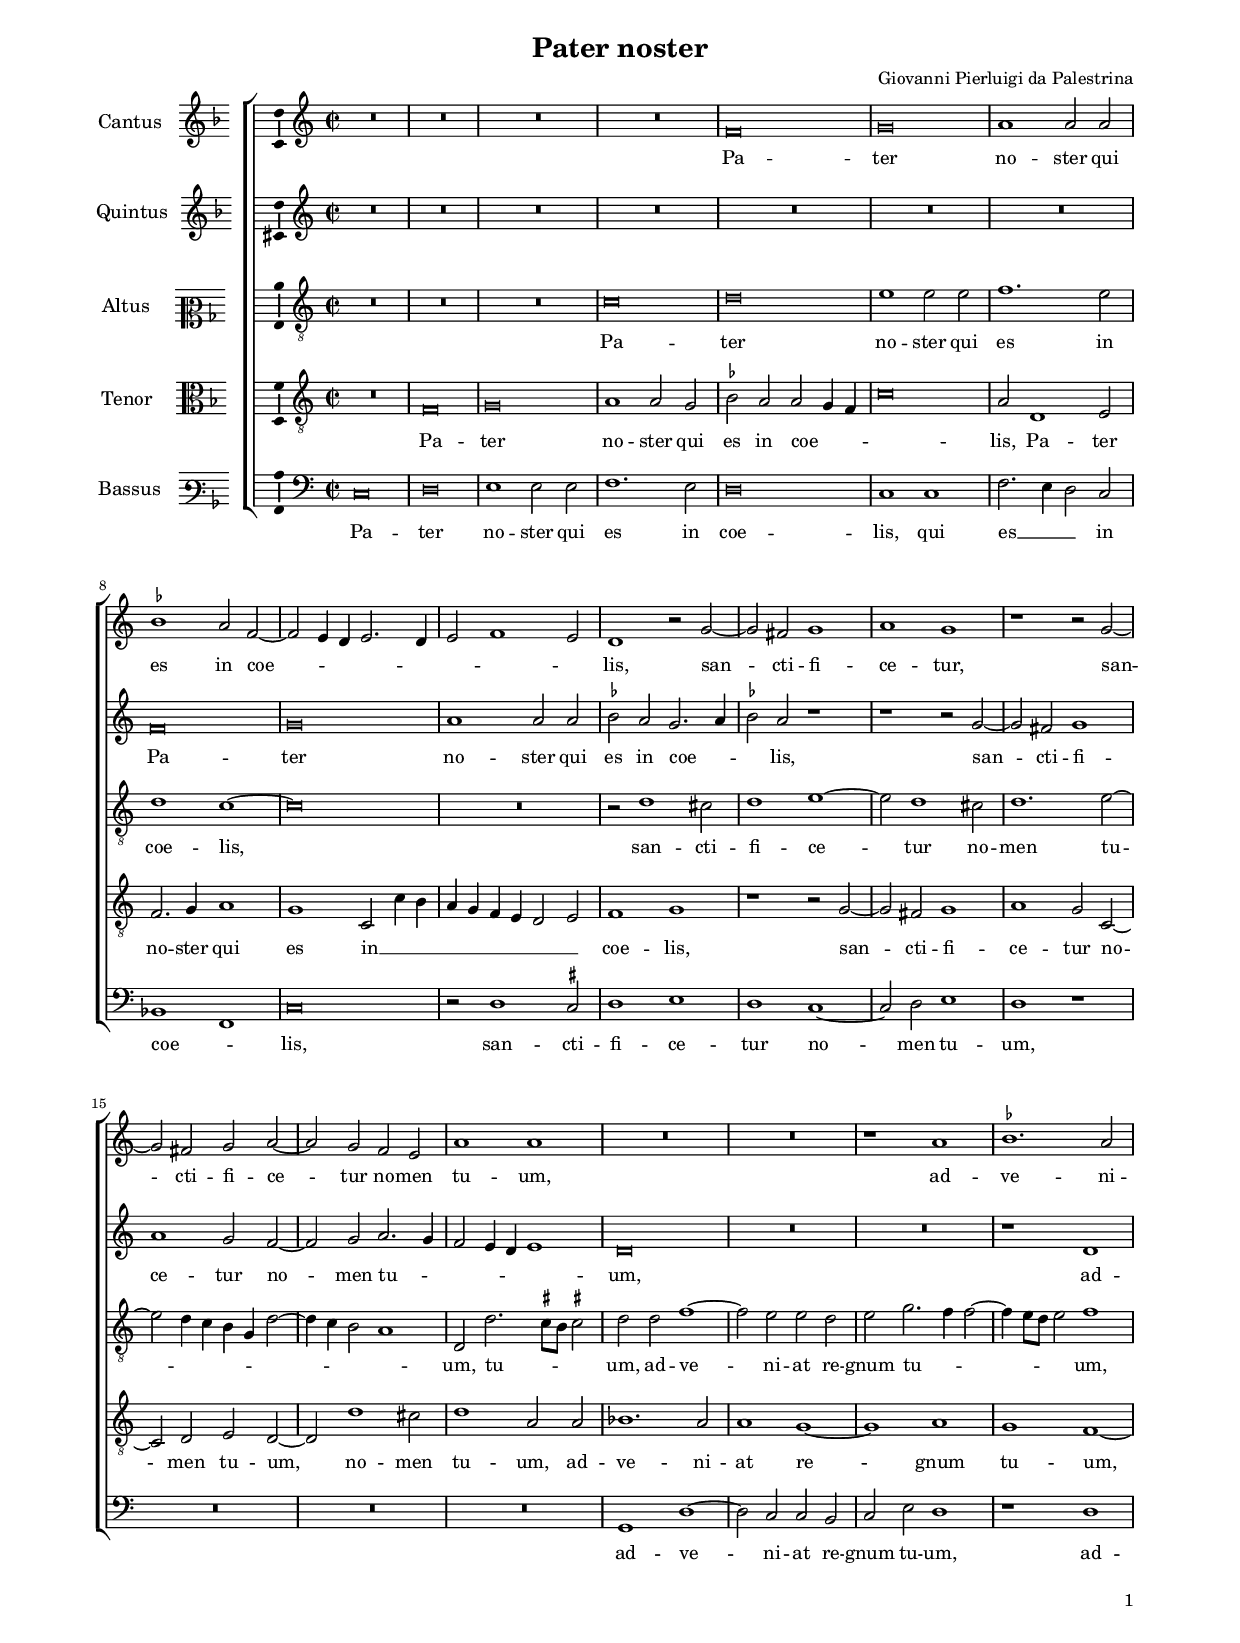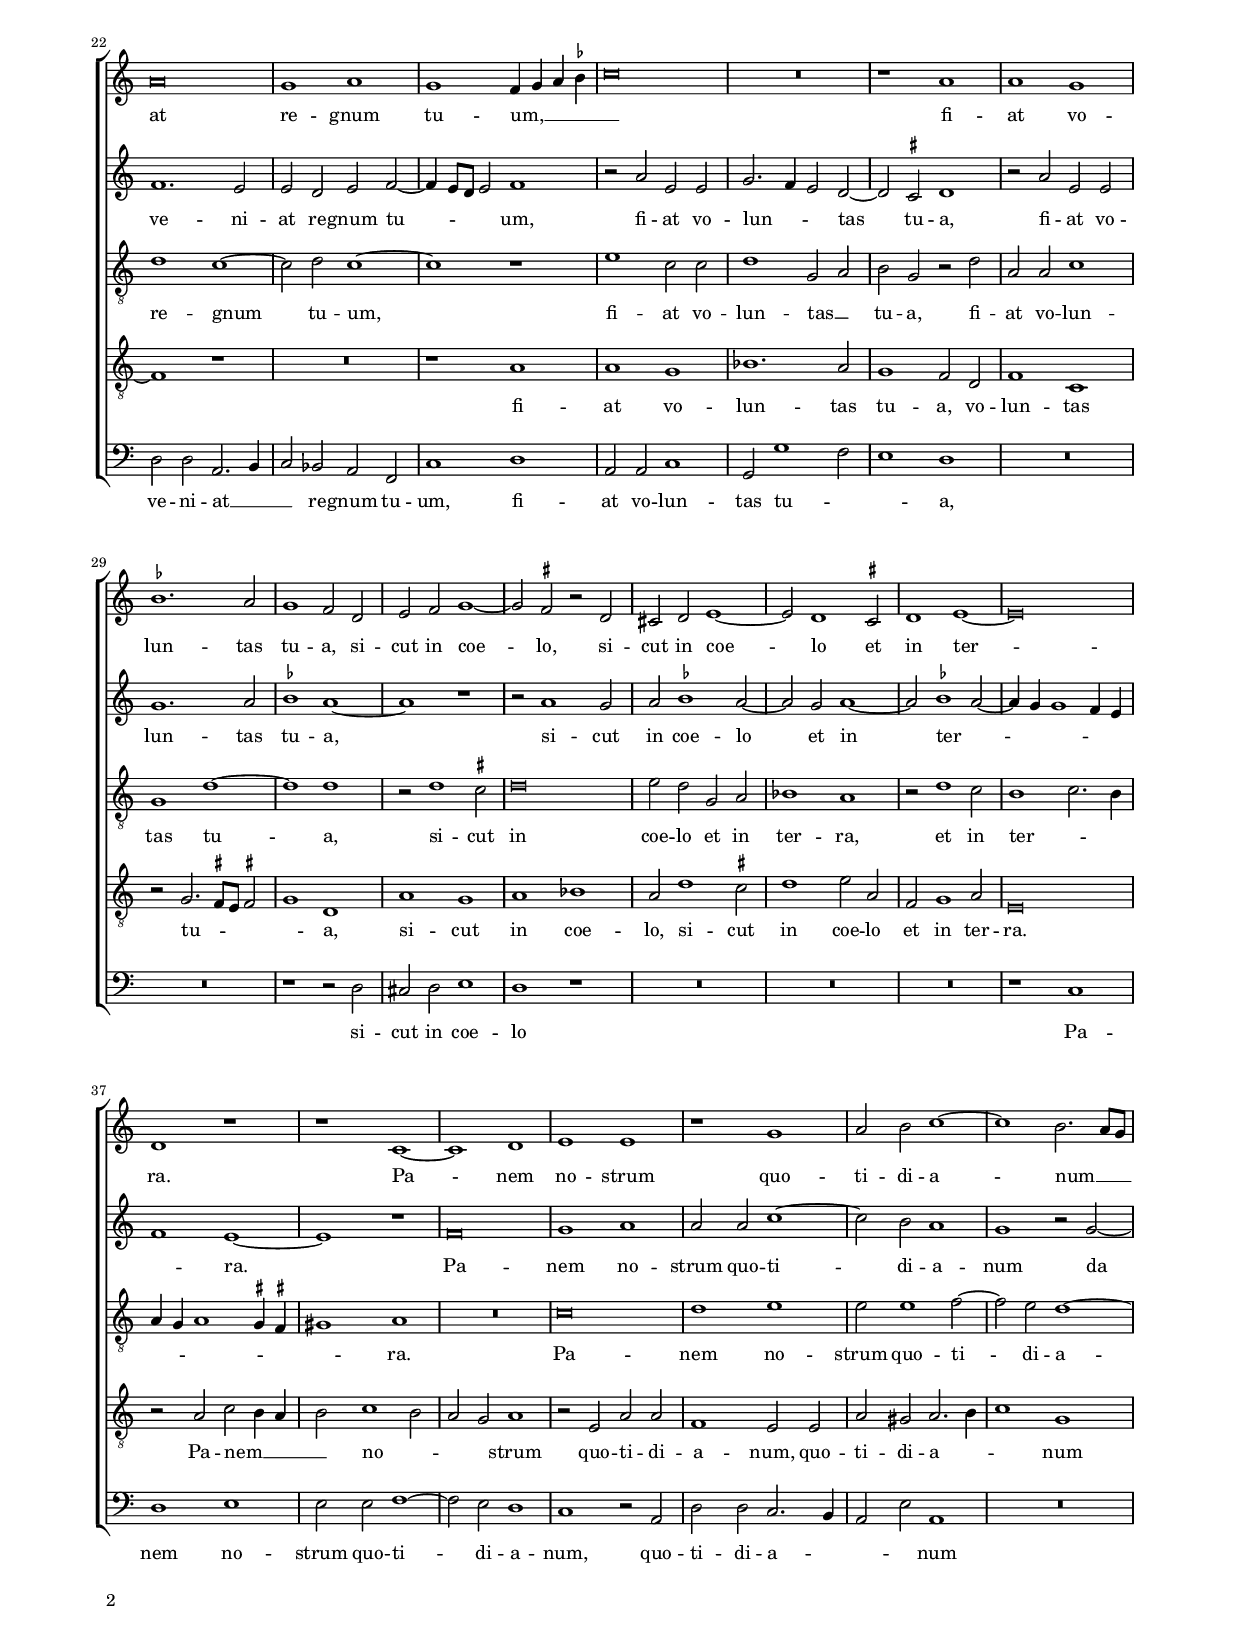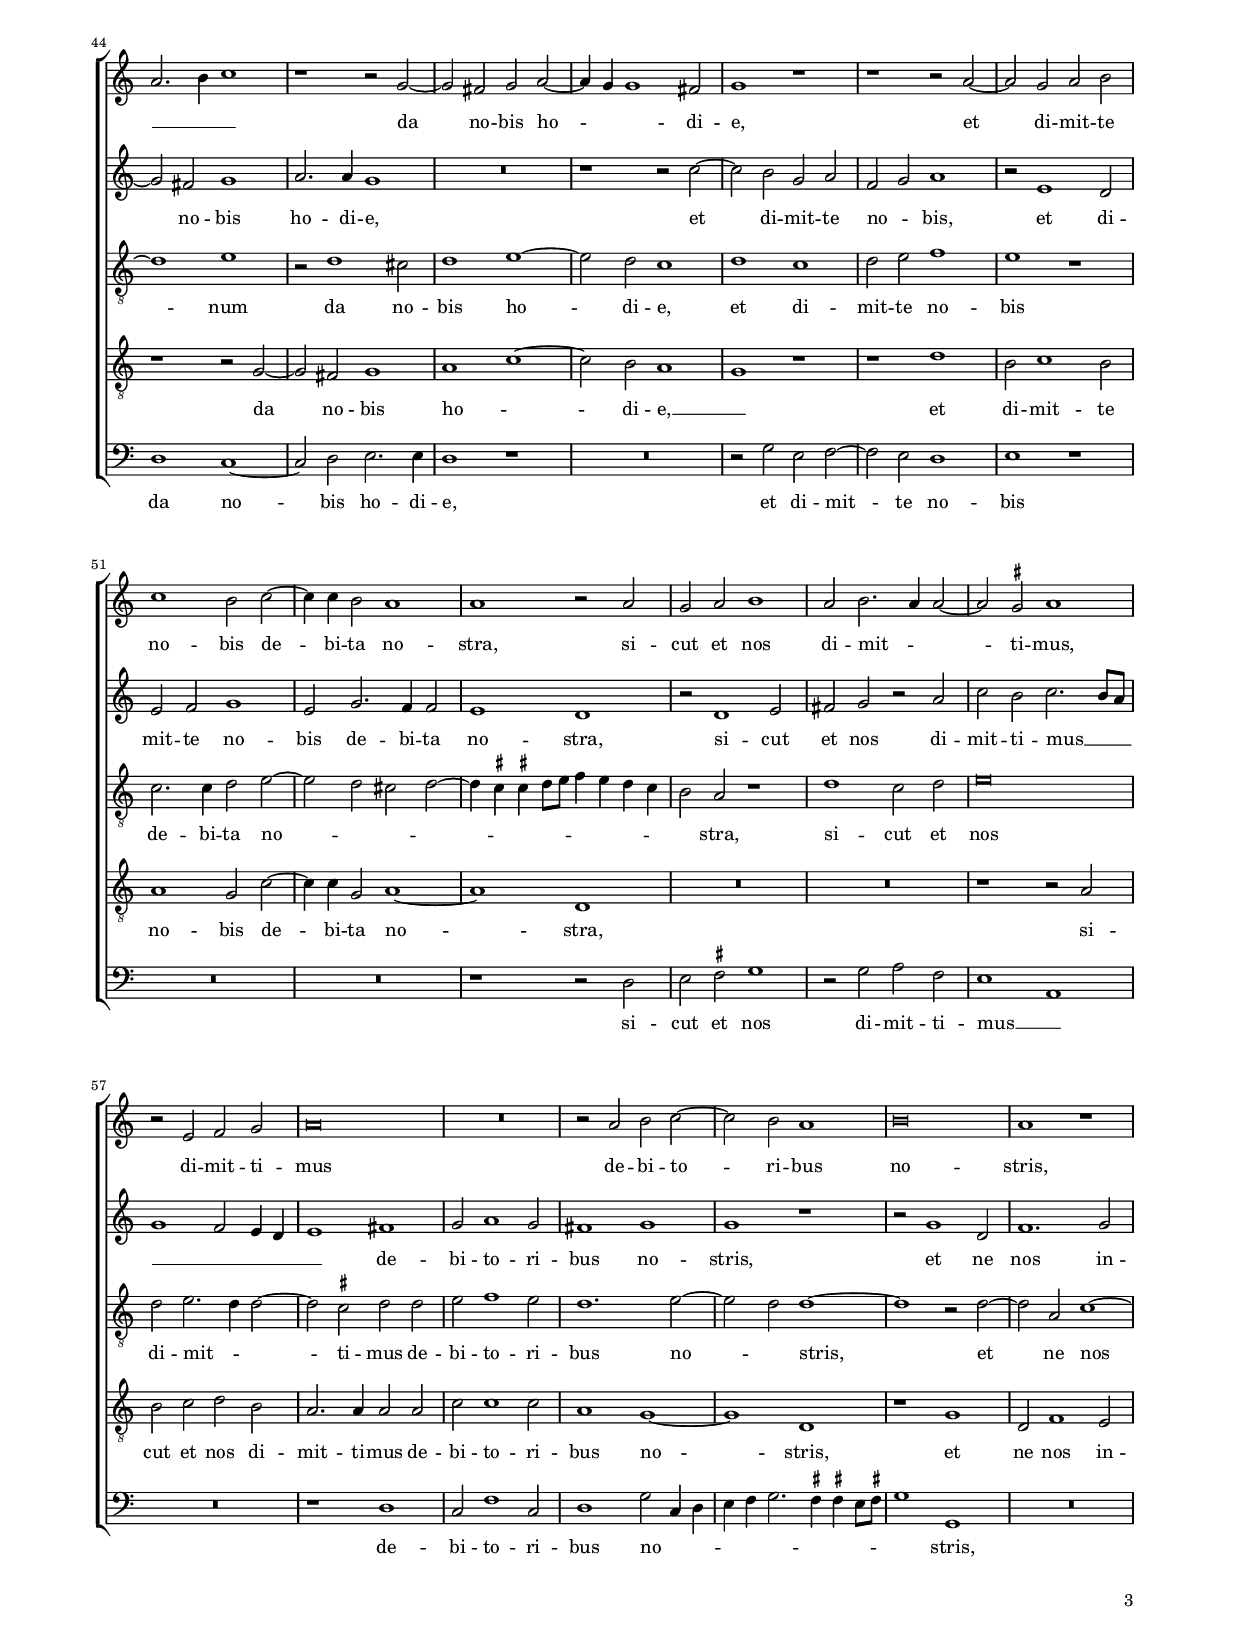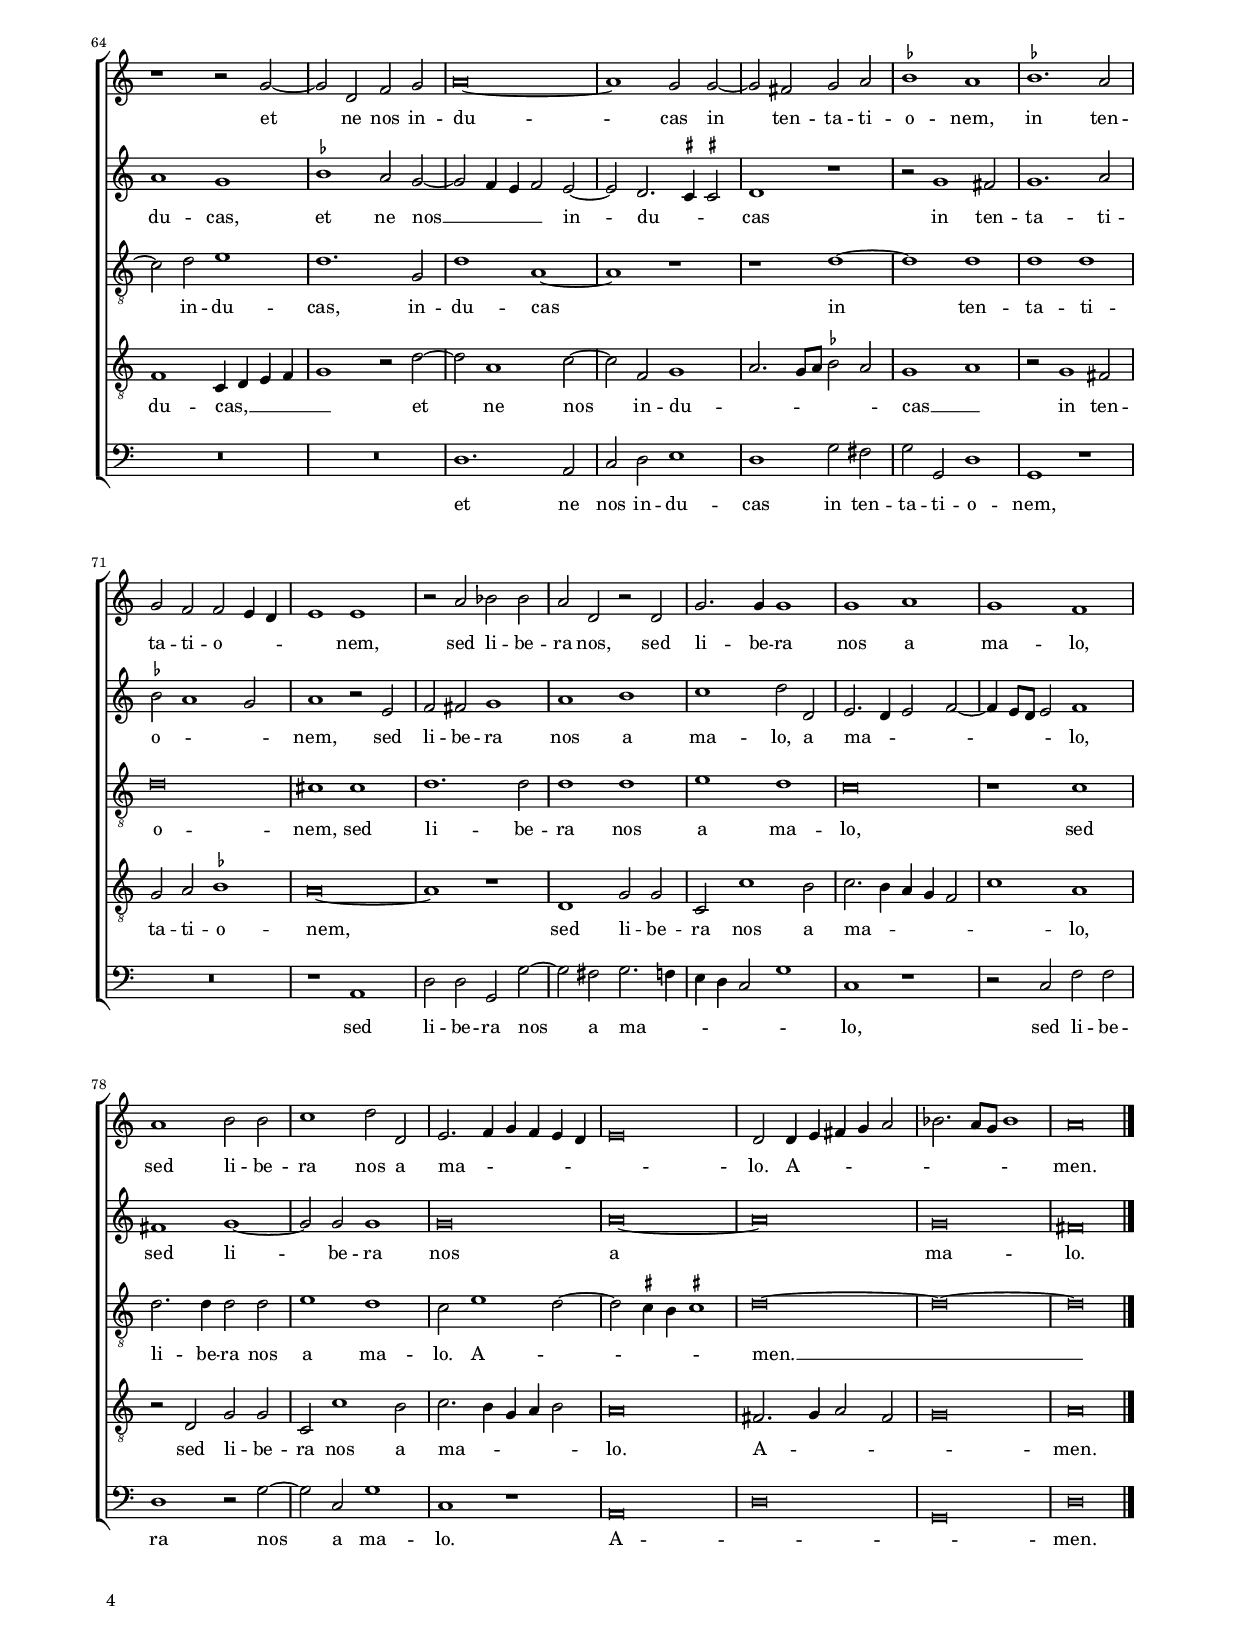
\header
{
  title="Pater noster"
  composer="Giovanni Pierluigi da Palestrina"
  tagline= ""
}

\version "2.20.0"
\language deutsch
#(set-global-staff-size 15)
% #(set-default-paper-size "letter")
#(ly:set-option 'point-and-click #f)


\paper
	{
	top-margin = 1.8 \cm
	bottom-margin = 1.2 \cm
	left-margin = 1.8 \cm
	right-margin = 1.8 \cm
	ragged-bottom = ##f
	ragged-last-bottom = ##t
	print-page-number = ##f
	system-system-spacing = #'((basic-distance . 17) (minimum-distance . 14) (padding . 7) (strechability . 150))
    oddFooterMarkup=\markup   \fill-line { "" \fromproperty #'page:page-number-string }
    evenFooterMarkup=\markup  \fill-line { \fromproperty #'page:page-number-string "" }
    last-bottom-spacing = #'((basic-distance . 12) (minimum-distance . 7) (padding . 4))
	systems-per-page = 3
    page-count = 4
%	min-systems-per-page = 3
%	print-all-headers = ##t
%	print-first-page-number = ##t
%	first-page-number = 1
	}

	
global = {
    % \set Staff.autoBeaming = ##f
	\key f \major
	\time 2/2 \set Score.measureLength = #(ly:make-moment 2/1)
    \set Score.tempoHideNote = ##t
    \tempo 2 = 90
    \skip 1*2*84 \bar "|."
	}

	ficta = { \once \set suggestAccidentals = ##t }

	forget = #(define-music-function (music) (ly:music?) #{
		\accidentalStyle forget
		$music
		\accidentalStyle default
		#})


incipitcantus = \markup { \score {
	{
	\set Staff.instrumentName = \markup { \fontsize #1 "Cantus" }
	\key f \major
	\clef violin
	s4 \bar ""
	}
	\layout  {
	raggedright = ##t
	indent = 1.6 \cm
	line-width = 2.2\cm
	\context { \Staff \remove Time_signature_engraver }
	\override Staff.Clef.Y-extent = #'(0 . 0)
	}} \hspace #1 }


incipitquintus = \markup { \score {
	{
	\set Staff.instrumentName = \markup { \fontsize #1 "Quintus" }
	\key f \major
	\clef violin
	s4 \bar ""
	}
	\layout  {
	raggedright = ##t
	indent = 1.6 \cm
	line-width = 2.2\cm
	\context { \Staff \remove Time_signature_engraver }
	\override Staff.Clef.Y-extent = #'(0 . 0)
	}} \hspace #1 }

      
incipitaltus = \markup { \score {
	{
	\set Staff.instrumentName = \markup { \fontsize #1 "Altus" }
	\key f \major
	\clef mezzosoprano
	s4 \bar ""
	}
	\layout  {
	raggedright = ##t
	indent = 1.6 \cm
	line-width = 2.2\cm
	\context { \Staff \remove Time_signature_engraver }
	\override Staff.Clef.Y-extent = #'(0 . 0)
	}} \hspace #1 }


incipittenor = \markup { \score {
	{
	\set Staff.instrumentName = \markup { \fontsize #1 "Tenor" }
	\key f \major
	\clef alto
	s4 \bar ""
	}
	\layout  {
	raggedright = ##t
	indent = 1.6 \cm
	line-width = 2.2\cm
	\context { \Staff \remove Time_signature_engraver }
	\override Staff.Clef.Y-extent = #'(0 . 0)
	}} \hspace #1 }
      
      
incipitbassus = \markup { \score {
	{
	\set Staff.instrumentName = \markup { \fontsize #1 "Bassus" }
	\key f \major
	\clef varbaritone
	s4 \bar ""
	}
	\layout  {
	raggedright = ##t
	indent = 1.6 \cm
	line-width = 2.2\cm
	\context { \Staff \remove Time_signature_engraver }
	\override Staff.Clef.Y-extent = #'(0 . 0)
	}} \hspace #1 }


cantus =  \relative c''
	{
	R\breve
	R\breve
	R\breve
	R\breve
%5
	b\breve |
	c\breve
	d1 d2 d
	\ficta es1 d2 b~
	b2 a4 g a2. g4
%10
	a2 b1 a2 |
	g1 r2 c~
	c2 h c1
	d1 c
	r1 r2 c~
%15
	c2 h c d~ |
	d2 c b a
	d1 d
	R\breve
	R\breve
%20
	r1 d |
	\ficta es1. d2
	d\breve
	c1 d
	c1 b4 c d \ficta es
%25
	f\breve |
	R\breve
	r1 d
	d1 c
	\ficta es1. d2
%30
	c1 b2 g |
	a2 b c1~
	c2 \ficta h r g
	fis2 g a1~
	a2 g1 \ficta fis2 
%35
	g1 a~ |
	a\breve
	g1 r
	r1 f~
	f1 g
%40
	a1 a |
	r1 c
	d2 e f1~
	f1 e2. d8 c
	d2. e4 f1
%45
	r1 r2 c~ |
	c2 h c d~
	d4 c c1 h2
	c1 r
	r1 r2 d~
%50
	d2 c d e |
	f1 e2 f~
	f4 f e2 d1
	d1 r2 d
	c2 d e1
%55
	d2 e2. d4 d2~ |
	d2 \ficta cis d1
	r2 a b c
	d\breve
	R\breve
%60
	r2 d e f~ |
	f2 e d1
	e\breve
	d1 r
	r1 r2 c~
%65
	c2 g b c |
	d\breve~
	d1 c2 c~
	c2 h c d
	\ficta es1 d
%70
	\ficta es1. d2 |
	c2 b b a4 g
	a1 a
	r2 d es es
	d2 g, r g
%75
	c2. c4 c1 |
	c1 d
	c1 b
	d1 e2 e
	f1 g2 g,
%80
	a2. b4 c b a g |
	a\breve
	g2 g4 a h c d2
	es2. d8 c es1
	d\breve |
	}


quintus =  \relative c''
    {
	R\breve
	R\breve
	R\breve
	R\breve
%5
	R\breve |
	R\breve
	R\breve
	b\breve
	c\breve
%10
	d1 d2 d |
	\ficta es2 d c2. d4
	\ficta es2 d r1
	r1 r2 c~
	c2 h c1
%15
	d1 c2 b~ |
	b2 c d2. c4
	b2 a4 g a1
	g\breve
	R\breve
%20
	R\breve |
	r1 g
	b1. a2
	a2 g a b~
	b4 a8 g a2 b1
%25
	r2 d a a |
	c2. b4 a2 g~
	g2 \ficta fis g1
	r2 d' a a
	c1. d2
%30
	\ficta es1 d~ |
	d1 r
	r2 d1 c2
	d2 \ficta es1 d2~
	d2 c d1~
%35
	d2 \ficta es1 d2~ |
	d4 c c1 b4 a
	b1 a~
	a1 r
	b\breve
%40
	c1 d |
	d2 d f1~
	f2 e d1
	c1 r2 c~
	c2 h c1
%45
	d2. d4 c1 |
	R\breve
	r1 r2 f~
	f2 e c d
	b2 c d1
%50
	r2 a1 g2 |
	a2 b c1
	a2 c2. b4 b2
	a1 g
	r2 g1 a2
%55
	h2 c r d |
	f2 e f2. e8 d
	c1 b2 a4 g
	a1 h
	c2 d1 c2
%60
	h1 c |
	c1 r
	r2 c1 g2
	b1. c2
	d1 c
%65
	\ficta es1 d2 c~ |
	c2 b4 a b2 a~
	a2 g2. \ficta fis4 \ficta fis!2
	g1 r
	r2 c1 h2
%70
	c1. d2 |
	\ficta es2 d1 c2
	d1 r2 a
	b2 h c1
	d1 e
%75
	f1 g2 g, |
	a2. g4 a2 b~
	b4 a8 g a2 b1
	h1 c~
	c2 c c1
%80
	c\breve |
	d\breve~
	d\breve
	c\breve
	h\breve |	
	}


altus =  \relative c'
	{
	R\breve
	R\breve
	R\breve
	f\breve
%5
	g\breve |
	a1 a2 a
	b1. a2
	g1 f~
	f\breve
%10
	R\breve |
	r2 g1 fis2
	g1 a~
	a2 g1 fis2
	g1. a2~
%15
	a2 g4 f e c g'2~ |
	g4 f e2 d1
	g,2 g'2. \ficta fis8 e \ficta fis!2
	g2 g b1~
	b2 a a g
%20
	a2 c2. b4 b2~ |
	b4 a8 g a2 b1
	g1 f~
	f2 g f1~
	f1 r
%25
	a1 f2 f |
	g1 c,2 d
	e2 c r g'
	d2 d f1
	c1 g'~
%30
	g1 g |
	r2 g1 \ficta fis2
	g\breve
	a2 g c, d
	es1 d
%35
	r2 g1 f2 |
	e1 f2. e4
	d4 c d1 \ficta cis4 \ficta h
	cis1 d
	R\breve
%40
	f\breve |
	g1 a
	a2 a1 b2~
	b2 a g1~
	g1 a
%45
	r2 g1 fis2 |
	g1 a~
	a2 g f1
	g1 f
	g2 a b1
%50
	a1 r |
	f2. f4 g2 a~
	a2 g fis2 g2~
    g4 \ficta fis4 \ficta fis!4 g8 a b4 a g \forget f
	e2 d r1
%55
    g1 f2 g
	a\breve |
	g2 a2. g4 g2~
	g2 \ficta fis g g
	a2 b1 a2
%60
    g1. a2~
	a2 g g1~ |
	g1 r2 g~
	g2 d f1~
	f2 g a1
%65
    g1. c,2
	g'1 d~ |
	d1 r
	r1 g~
	g1 g
%70
    g1 g
	g\breve |
	fis1 fis
	g1. g2
	g1 g
%75
    a1 g
	f\breve |
	r1 f
	g2. g4 g2 g
	a1 g
%80
    f2 a1 g2~
	g2 \ficta fis4 e \ficta fis!1
	g\breve~
	g\breve~
	g\breve |
	}


tenor  =  \relative c'
	{
	R\breve
	b\breve
	c\breve
	d1 d2 c
%5
	\ficta es2 d d c4 b |
	f'\breve
	d2 g,1 a2
	b2. c4 d1
	c1 f,2 f'4 e
%10
	d4 c b a g2 a |
	b1 c
	r1 r2 c~
	c2 h c1
	d1 c2 f,~
%15
	f2 g a g~ |
	g2 g'1 fis2
	g1 d2 d
	es1. d2
	d1 c~
%20
	c1 d |
	c1 b~
	b1 r
	R\breve
	r1 d
%25
	d1 c |
	es1. d2
	c1 b2 g
	b1 f
	r2 c'2. \ficta h8 a \ficta h!2
%30
	c1 g |
	d'1 c
	d1 es
	d2 g1 \ficta fis2
	g1 a2 d,
%35
	b2 c1 d2 |
	a\breve
	r2 d f e4 d
	e2 f1 e2
	d2 c d1
%40
	r2 a d d |
	b1 a2 a
	d2 cis d2. e4
	f1 c
	r1 r2 c~
%45
	c2 h c1 |
	d1 f~
	f2 e d1
	c1 r
	r1 g'
%50
	e2 f1 e2 |
	d1 c2 f~
	f4 f c2 d1~
	d1 g,
	R\breve
%55
	R\breve |
	r1 r2 d'
	e2 f g e
	d2. d4 d2 d
    f2 f1 f2
%60
	d1 c~ |
	c1 g
	r1 c
	g2 b1 a2
	b1 f4 g a b
%65
	c1 r2 g'~ |
	g2 d1 f2~
	f2 b, c1
	d2. c8 d \ficta es2 d
	c1 d
%70
	r2 c1 h2 |
	c2 d \ficta es1
	d\breve~
	d1 r
	g,1 c2 c
%75
	f,2 f'1 e2 |
	f2. e4 d c b2
	f'1 d
	r2 g, c c
	f,2 f'1 e2
%80
	f2. e4 c4 d e2 |
	d\breve
	h2. c4 d2 h
	c\breve
	d\breve |
	}


bassus  =  \relative c
	{
	f\breve
	g\breve
	a1 a2 a
	b1. a2
%5
	g\breve |
	f1 f
	b2. a4 g2 f
	es1 b
	f'\breve
%10
	r2 g1 \ficta fis2 |
	g1 a
	g1 f~
	f2 g a1
	g1 r
%15
	R\breve  |
	R\breve
	R\breve
	c,1 g'~
	g2 f f e
%20
	f2 a g1 |
	r1 g
	g2 g d2. e4
	f2 es d b
	f'1 g
%25
	d2 d f1 |
	c2 c'1 b2
	a1 g
	R\breve
	R\breve
%30
	r1 r2 g |
	fis2 g a1
	g1 r
	R\breve
	R\breve
%35
	R\breve |
	r1 f
	g1 a
	a2 a b1~
	b2 a g1
%40
	f1 r2 d |
	g2 g f2. e4
	d2 a' d,1
	R\breve
	g1 f~
%45
	f2 g a2. a4 |
	g1 r
	R\breve
	r2 c a b~
	b2 a g1
%50
	a1 r |
	R\breve
	R\breve
	r1 r2 g
	a2 \ficta h c1
%55
	r2 c d b |
	a1 d,
	R\breve
	r1 g
	f2 b1 f2
%60
	g1 c2 f,4 g |
	a4 b c2. \ficta h4 \ficta h! a8 \ficta h!
	c1 c,
	R\breve
	R\breve
%65
	R\breve |
	g'1. d2
	f2 g a1
	g1 c2 h
	c2 c, g'1
%70
	c,1 r |
	R\breve
	r1 d
	g2 g c, c'~
	c2 h c2. b4
%75
	a4 g f2 c'1 |
	f,1 r
	r2 f b b
	g1 r2 c~
	c2 f, c'1
%80
	f,1 r |
	d\breve
	g\breve
	c,\breve
	g'\breve |
	}


lyricscantus = \lyricmode {
	Pa -- ter no -- ster qui es in coe -- _ _ _ _ _ _ _ lis,
    san -- cti -- fi -- ce -- tur,
    san -- cti -- fi -- ce -- tur no -- men tu -- um,
    ad -- ve -- ni -- at re -- gnum tu -- um, __ _ _ _ _
    fi -- at vo -- lun -- tas tu -- a,
    si -- cut in coe -- lo,
    si -- cut in coe -- lo
    et in ter -- ra.
    Pa -- nem no -- strum quo -- ti -- di -- a -- num __ _ _ _ _ _
    da no -- bis ho -- _ _ di -- e,
    et di -- mit -- te no -- bis de -- bi -- ta no -- stra,
    si -- cut et nos di -- mit -- _ _ ti -- mus,
    di -- mit -- ti -- mus
    de -- bi -- to -- ri -- bus no -- stris,
    et ne nos in -- du -- cas in ten -- ta -- ti -- o -- nem,
    in ten -- ta -- ti -- o -- _ _ _ nem,
    sed li -- be -- ra nos,
    sed li -- be -- ra nos a ma -- lo,
    sed li -- be -- ra nos a ma -- _ _ _ _ _ _ lo.
    A -- _ _ _ _ _ _ _ _ men.
	}


lyricsquintus = \lyricmode {
	Pa -- ter no -- ster qui es in coe -- _ _ lis,
    san -- cti -- fi -- ce -- tur no -- men tu -- _ _ _ _ _ um,
    ad -- ve -- ni -- at re -- gnum tu -- _ _ _ um,
    fi -- at vo -- lun -- _ _ tas tu -- a,
    fi -- at vo -- lun -- tas tu -- a,
    si -- cut in coe -- lo
    et in ter -- _ _ _ _ _ _ ra.
    Pa -- nem no -- strum quo -- ti -- di -- a -- num
    da no -- bis ho -- di -- e,
    et di -- mit -- te no -- _ bis,
    et di -- mit -- te no -- bis de -- bi -- ta no -- stra,
    si -- cut et nos di -- mit -- ti -- mus __ _ _ _ _ _ _ _ 
    de -- bi -- to -- ri -- bus no -- stris,
    et ne nos in -- du -- cas,
    et ne nos __ _ _ _ in -- du -- _ _ cas in ten -- ta -- ti -- o -- _ _ nem,
    sed li -- be -- ra nos a ma -- lo,
    a ma -- _ _ _ _ _ _ lo,
    sed li -- be -- ra nos a ma -- lo.
    A -- men.
	}


lyricsaltus = \lyricmode {
	Pa -- ter no -- ster qui es in coe -- lis,
    san -- cti -- fi -- ce -- tur no -- men tu -- _ _ _ _ _ _ _ _ um,
    tu -- _ _ _ um,
    ad -- ve -- ni -- at re -- gnum tu -- _ _ _ _ _ um,
    re -- gnum tu -- um,
    fi -- at vo -- lun -- tas __ _ tu -- a,
    fi -- at vo -- lun -- tas tu -- a,
    si -- cut in coe -- lo
    et in ter -- ra,
    et in ter -- _ _ _ _ _ _ _ _ ra.
    Pa -- nem no -- strum quo -- ti -- di -- a -- num
    da no -- bis ho -- di -- e,
    et di -- mit -- te no -- bis de -- bi -- ta no -- _ _ _ _ _ _ _ _ _ _ _ _ stra,
    si -- cut et nos di -- mit -- _ _ ti -- mus
    de -- bi -- to -- ri -- bus no -- _ stris,
    et ne nos in -- du -- cas,
    in -- du -- cas in ten -- ta -- ti -- o -- nem,
    sed li -- be -- ra nos a ma -- lo,
    sed li -- be -- ra nos a ma -- lo.
    A -- _ _ _ _ men. __
	}


lyricstenor = \lyricmode {
	Pa -- ter no -- ster qui es in coe -- _ _ _ lis,
    Pa -- ter no -- ster qui es in __ _ _ _ _ _ _ _ _ coe -- lis,
    san -- cti -- fi -- ce -- tur no -- men tu -- um,
    no -- men tu -- um,
    ad -- ve -- ni -- at re -- gnum tu -- um,
    fi -- at vo -- lun -- tas tu -- a,
    vo -- lun -- tas tu -- _ _ _ _ a,
    si -- cut in coe -- lo,
    si -- cut in coe -- lo
    et in ter -- ra.
    Pa -- nem __ _ _ _ no -- _ _ _ strum quo -- ti -- di -- a -- num,
    quo -- ti -- di -- a -- _ _ num
    da no -- bis ho -- _ di -- e, __ _
    et di -- mit -- te no -- bis de -- bi -- ta no -- stra,
    si -- cut et nos di -- mit -- ti -- mus
    de -- bi -- to -- ri -- bus no -- stris,
    et ne nos in -- du -- cas, __ _ _ _ _ 
    et ne nos in -- du -- _ _ _ _ _ cas __ _ in ten -- ta -- ti -- o -- nem,
    sed li -- be -- ra nos a ma -- _ _ _ _ _ lo,
    sed li -- be -- ra nos a ma -- _ _ _ _ lo.
    A -- _ _ _ _ men.
	}


lyricsbassus = \lyricmode {
	Pa -- ter no -- ster qui es in coe -- lis,
    qui es __ _ _ in coe -- _ lis,
    san -- cti -- fi -- ce -- tur no -- men tu -- um,
    ad -- ve -- ni -- at re -- gnum tu -- um,
    ad -- ve -- ni -- at __ _ _ re -- gnum tu -- um,
    fi -- at vo -- lun -- tas tu -- _ _ a,
    si -- cut in coe -- lo
    Pa -- nem no -- strum quo -- ti -- di -- a -- num,
    quo -- ti -- di -- a -- _ _ _ num
    da no -- bis ho -- di -- e,
    et di -- mit -- te no -- bis
    si -- cut et nos di -- mit -- ti -- mus __ _
    de -- bi -- to -- ri -- bus no -- _ _ _ _ _ _ _ _ _ _ stris,
    et ne nos in -- du -- cas in ten -- ta -- ti -- o -- nem,
    sed li -- be -- ra nos a ma -- _ _ _ _ _ lo,
    sed li -- be -- ra nos a ma -- lo.
    A -- _ _ men.
	}


\score
{  
    \transpose f c {
	\new ChoirStaff \with { \override StaffGrouper.staff-staff-spacing.basic-distance = #12 }
	<<

	\new Staff << \global
	\new Voice="v1" {
		\set Staff.instrumentName=\incipitcantus
%		\set Staff.instrumentName= "S"
		\set Staff.midiInstrument = "reed organ"
		\clef violin
		\cantus }
	\new Lyrics \lyricsto "v1" {\lyricscantus }
	>>
   

	\new Staff << \global
	\new Voice="v5" {
		\set Staff.instrumentName=\incipitquintus
%		\set Staff.instrumentName= "Q"
		\set Staff.midiInstrument = "reed organ"
		\clef violin
		\quintus}
	\new Lyrics \lyricsto "v5" {\lyricsquintus }
	>>
    

	\new Staff << \global
	\new Voice="v2" {
		\set Staff.instrumentName=\incipitaltus
%		\set Staff.instrumentName= "A"
		\set Staff.midiInstrument = "reed organ"
                \clef "G_8"
		\altus}
	\new Lyrics \lyricsto "v2" {\lyricsaltus }
	>>


	\new Staff << \global
	\new Voice="v3" {
		\set Staff.instrumentName=\incipittenor
%		\set Staff.instrumentName= "T"
		\set Staff.midiInstrument = "reed organ"
		\clef "G_8"
		\tenor }
	\new Lyrics \lyricsto "v3" {\lyricstenor }
	>>


	\new Staff << \global
	\new Voice="v4" {
		\set Staff.instrumentName=\incipitbassus
%		\set Staff.instrumentName= "B"
		\set Staff.midiInstrument = "reed organ"
		\clef bass 
		\bassus }
	\new Lyrics \lyricsto "v4" {\lyricsbassus}
	>>

	>>
	} % transpose

	\layout
	{
	indent = 2.5\cm
	\context { \Lyrics \override VerticalAxisGroup.nonstaff-relatedstaff-spacing.padding = #1.4 }
%	\context { \Lyrics \override LyricText.font-size = #1 }
	\context { \Staff \override TimeSignature.break-visibility = #end-of-line-invisible }
	\context { \Staff \consists "Ambitus_engraver" }
%   \context { \Staff \consists "Custos_engraver" }
%   \context { \Staff \override Custos.style = #'mensural }
	\context { \Score \override BarNumber.padding = #2 }
	\context { \Voice \override NoteHead.style = #'baroque }
	}

\midi
	{
    	
	}

}


% EOF
